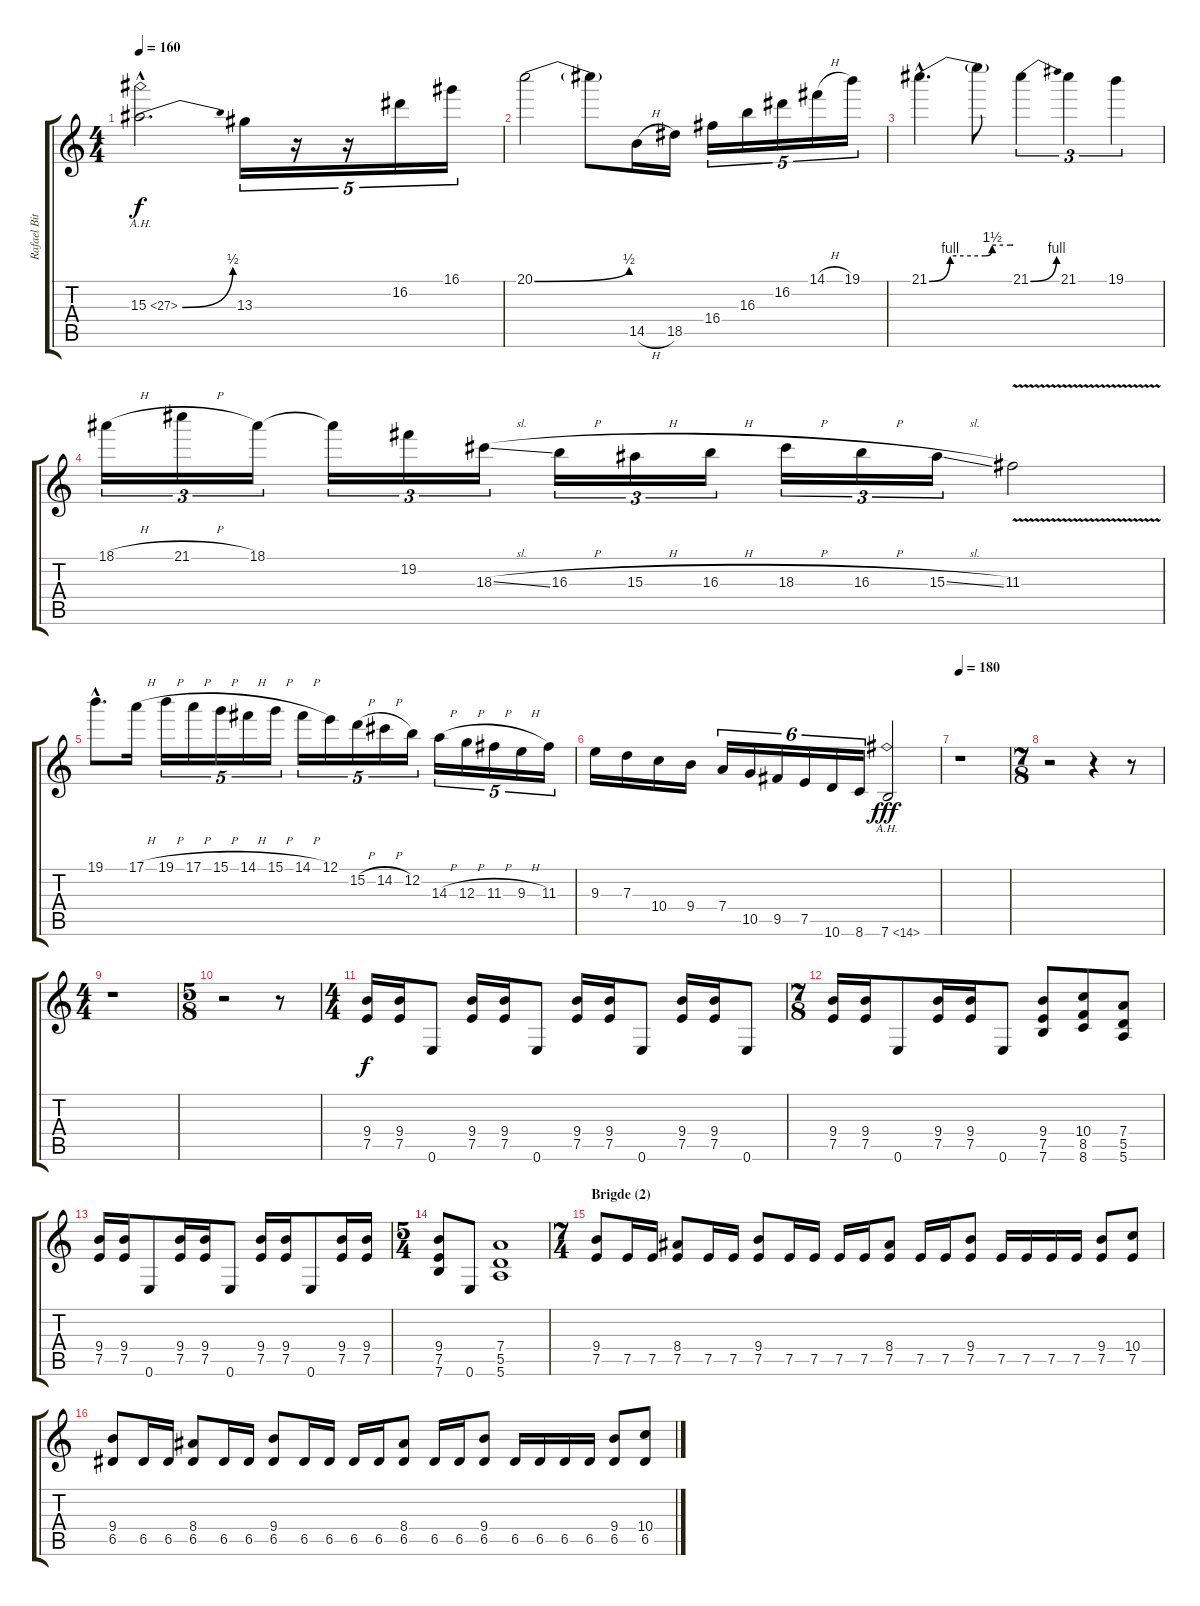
\track ("Rafael Bittencourt" "Rafael Bit") {instrument distortionguitar}
\staff {score tabs}
\tuning (E4 B3 G3 D3 A2 E2) {hide}
\ts (4 4)
\tempo 160
\clef g2
\ks c
15.3{be (bend 0 0 60 2) ah 12 hac}.2{d dy f} 13.3.16{tu (5 4)} r.16{tu (5 4)} r.16{tu (5 4)} 16.2.16{tu (5 4)} 16.1.16{tu (5 4)} |
20.1{be (bend 0 0 60 2)}.2 20.1{t}.8 14.5{h}.16 18.5.16 16.4.16{tu (5 4)} 16.3.16{tu (5 4)} 16.2.16{tu (5 4)} 14.1{h}.16{tu (5 4)} 19.1.16{tu (5 4)} |
21.1{be (custom 0 0 15 4 40 4 45 6 58 6 60 6) hac}.4{d} 21.1{t}.8 21.1{be (bend 0 0 60 4)}.4{tu (3 2)} 21.1.4{tu (3 2)} 19.1.4{tu (3 2)} |
18.1{h}.16{tu (3 2)} 21.1{h}.16{tu (3 2)} 18.1.16{tu (3 2)} 18.1{t}.16{tu (3 2)} 19.2.16{tu (3 2)} 18.3{sl}.16{tu (3 2)} 16.3{h}.16{tu (3 2)} 15.3{h}.16{tu (3 2)} 16.3{h}.16{tu (3 2)} 18.3{h}.16{tu (3 2)} 16.3{h}.16{tu (3 2)} 15.3{sl}.16{tu (3 2)} 11.3{v}.2 |
19.1{hac}.8{d} 17.1{h}.16 19.1{h}.16{tu (5 4)} 17.1{h}.16{tu (5 4)} 15.1{h}.16{tu (5 4)} 14.1{h}.16{tu (5 4)} 15.1{h}.16{tu (5 4)} 14.1{h}.16{tu (5 4)} 12.1.16{tu (5 4)} 15.2{h}.16{tu (5 4)} 14.2{h}.16{tu (5 4)} 12.2.16{tu (5 4)} 14.3{h}.16{tu (5 4)} 12.3{h}.16{tu (5 4)} 11.3{h}.16{tu (5 4)} 9.3{h}.16{tu (5 4)} 11.3.16{tu (5 4)} |
9.3.16 7.3.16 10.4.16 9.4.16 7.4.16{tu (6 4)} 10.5.16{tu (6 4)} 9.5.16{tu (6 4)} 7.5.16{tu (6 4)} 10.6.16{tu (6 4)} 8.6.16{tu (6 4)} 7.6{ah 7}.2{dy fff} |
\tempo 180
r.1 |
\ts (7 8)
r.2 r.4 r.8 |
\ts (4 4)
r.1 |
\ts (5 8)
r.2 r.8 |
\ts (4 4)
(9.4 7.5).16{dy f volume 14 balance 8 instrument distortionguitar} (9.4 7.5).16 0.6.8 (9.4 7.5).16 (9.4 7.5).16 0.6.8 (9.4 7.5).16 (9.4 7.5).16 0.6.8 (9.4 7.5).16 (9.4 7.5).16 0.6.8 |
\ts (7 8)
(9.4 7.5).16 (9.4 7.5).16 0.6.8 (9.4 7.5).16 (9.4 7.5).16 0.6.8 (9.4 7.5 7.6).8 (10.4 8.5 8.6).8 (7.4 5.5 5.6).8 |
(9.4 7.5).16 (9.4 7.5).16 0.6.8 (9.4 7.5).16 (9.4 7.5).16 0.6.8 (9.4 7.5).16 (9.4 7.5).16 0.6.8 (9.4 7.5).16 (9.4 7.5).16 |
\ts (5 4)
(9.4 7.5 7.6).8 0.6.8 (7.4 5.5 5.6).1 |
\ts (7 4)
\section ("" "Brigde (2)")
(9.4 7.5).8 7.5.16 7.5.16 (8.4 7.5).8 7.5.16 7.5.16 (9.4 7.5).8 7.5.16 7.5.16 7.5.16 7.5.16 (8.4 7.5).8 7.5.16 7.5.16 (9.4 7.5).8 7.5.16 7.5.16 7.5.16 7.5.16 (9.4 7.5).8 (10.4 7.5).8 |
(9.4 6.5).8 6.5.16 6.5.16 (8.4 6.5).8 6.5.16 6.5.16 (9.4 6.5).8 6.5.16 6.5.16 6.5.16 6.5.16 (8.4 6.5).8 6.5.16 6.5.16 (9.4 6.5).8 6.5.16 6.5.16 6.5.16 6.5.16 (9.4 6.5).8 (10.4 6.5).8
